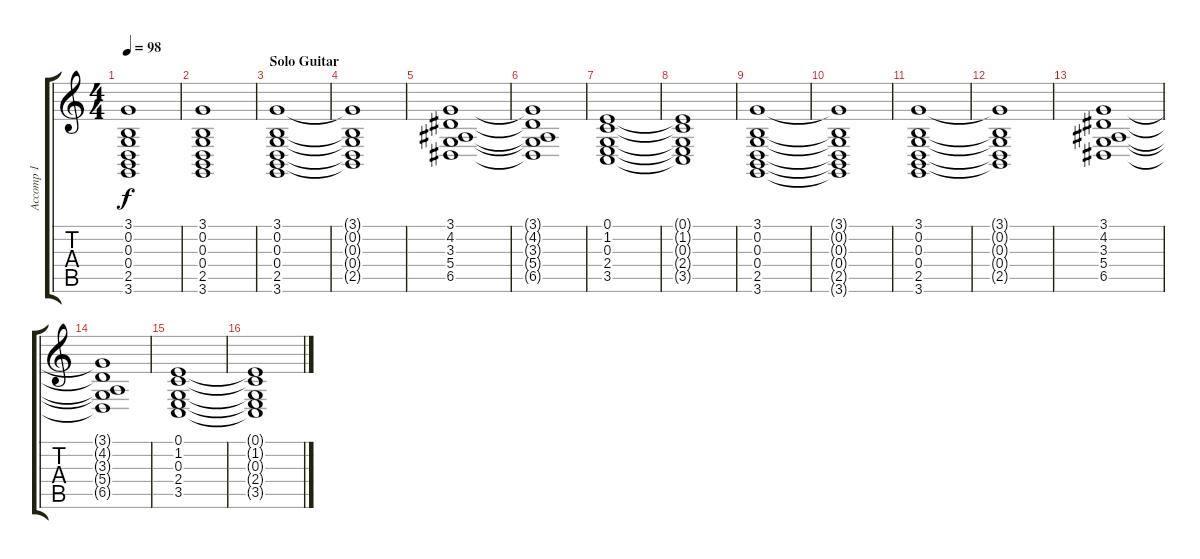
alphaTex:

\track ("Accomp 1" "Accomp 1") {instrument lead2sawtooth}
\staff {score tabs}
\tuning (E4 B3 G3 D3 A2 E2) {hide}
\ts (4 4)
\tempo 98
\clef g2
\ks c
(3.1 0.2 0.3 0.4 2.5 3.6).1{dy f} |
(3.1 0.2 0.3 0.4 2.5 3.6).1 |
\section ("" "Solo Guitar")
(3.1 0.2 0.3 0.4 2.5 3.6).1 |
(3.1{t} 0.2{t} 0.3{t} 0.4{t} 2.5{t}).1 |
(3.1 4.2 3.3 5.4 6.5).1 |
(3.1{t} 4.2{t} 3.3{t} 5.4{t} 6.5{t}).1 |
(0.1 1.2 0.3 2.4 3.5).1 |
(0.1{t} 1.2{t} 0.3{t} 2.4{t} 3.5{t}).1 |
(3.1 0.2 0.3 0.4 2.5 3.6).1 |
(3.1{t} 0.2{t} 0.3{t} 0.4{t} 2.5{t} 3.6{t}).1 |
(3.1 0.2 0.3 0.4 2.5 3.6).1 |
(3.1{t} 0.2{t} 0.3{t} 0.4{t} 2.5{t}).1 |
(3.1 4.2 3.3 5.4 6.5).1 |
(3.1{t} 4.2{t} 3.3{t} 5.4{t} 6.5{t}).1 |
(0.1 1.2 0.3 2.4 3.5).1 |
(0.1{t} 1.2{t} 0.3{t} 2.4{t} 3.5{t}).1
